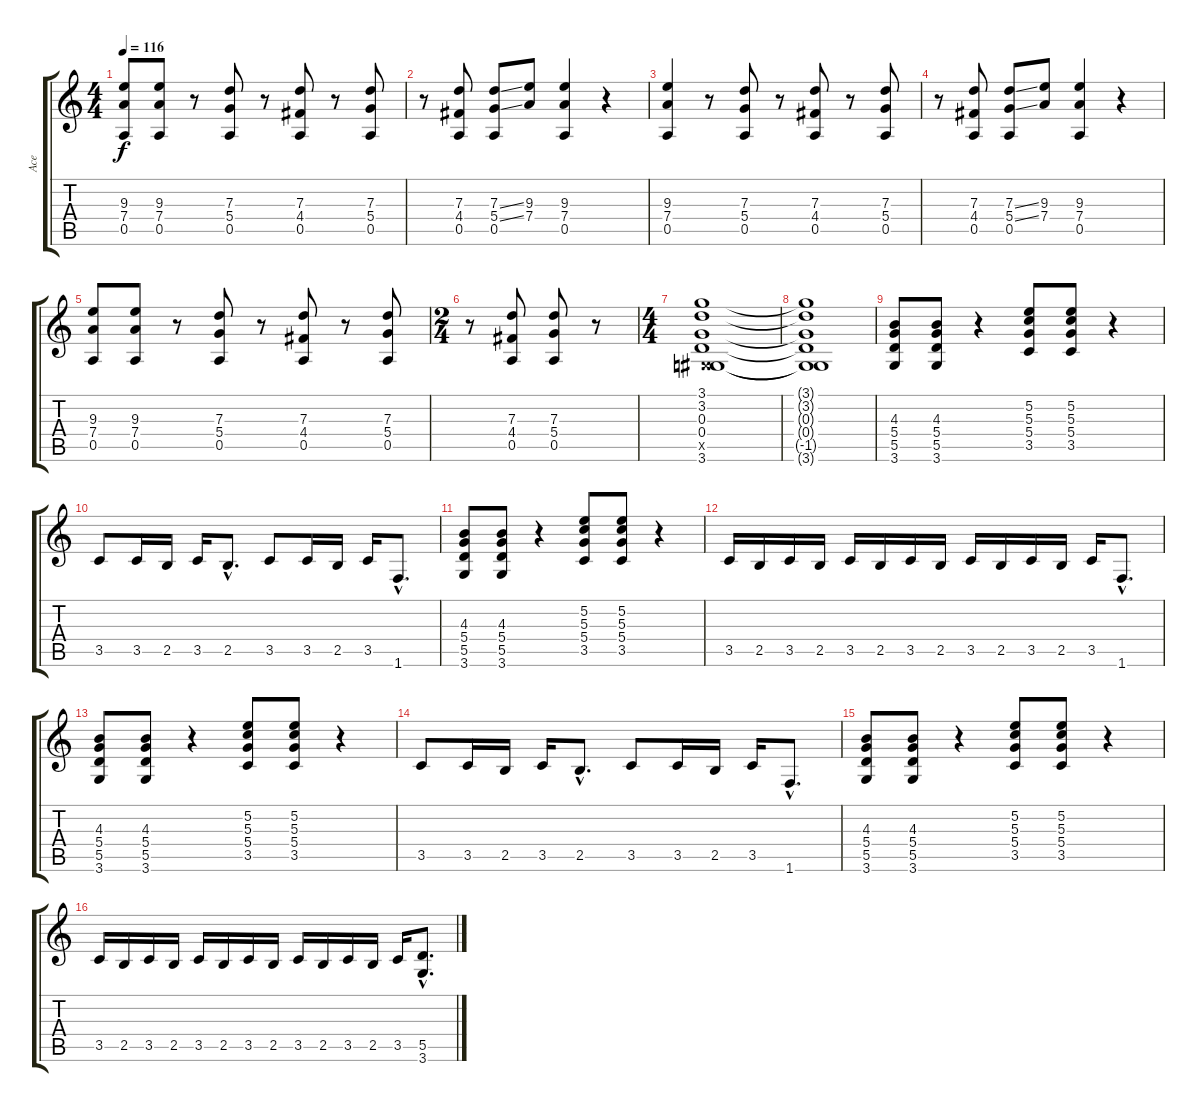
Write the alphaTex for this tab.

\track ("Ace" "Ace") {instrument overdrivenguitar}
\staff {score tabs}
\tuning (E4 B3 G3 D3 A2 E2) {hide}
\ts (4 4)
\tempo 116
\clef g2
\ks c
(9.3 7.4 0.5).8{dy f} (9.3 7.4 0.5).8 r.8 (7.3 5.4 0.5).8 r.8 (7.3 4.4 0.5).8 r.8 (7.3 5.4 0.5).8 |
r.8 (7.3 4.4 0.5).8 (7.3{ss} 5.4{ss} 0.5).8 (9.3 7.4).8 (9.3 7.4 0.5).4 r.4 |
(9.3 7.4 0.5).4 r.8 (7.3 5.4 0.5).8 r.8 (7.3 4.4 0.5).8 r.8 (7.3 5.4 0.5).8 |
r.8 (7.3 4.4 0.5).8 (7.3{ss} 5.4{ss} 0.5).8 (9.3 7.4).8 (9.3 7.4 0.5).4 r.4 |
(9.3 7.4 0.5).8 (9.3 7.4 0.5).8 r.8 (7.3 5.4 0.5).8 r.8 (7.3 4.4 0.5).8 r.8 (7.3 5.4 0.5).8 |
\ts (2 4)
r.8 (7.3 4.4 0.5).8 (7.3 5.4 0.5).8 r.8 |
\ts (4 4)
(3.1 3.2 0.3 0.4 -1.5{x} 3.6).1 |
(3.1{t} 3.2{t} 0.3{t} 0.4{t} -1.5{t} 3.6{t}).1 |
(4.3 5.4 5.5 3.6).8 (4.3 5.4 5.5 3.6).8 r.4 (5.2 5.3 5.4 3.5).8 (5.2 5.3 5.4 3.5).8 r.4 |
3.5.8 3.5.16 2.5.16 3.5.16 2.5{hac}.8{d} 3.5.8 3.5.16 2.5.16 3.5.16 1.6{hac}.8{d} |
(4.3 5.4 5.5 3.6).8 (4.3 5.4 5.5 3.6).8 r.4 (5.2 5.3 5.4 3.5).8 (5.2 5.3 5.4 3.5).8 r.4 |
3.5.16 2.5.16 3.5.16 2.5.16 3.5.16 2.5.16 3.5.16 2.5.16 3.5.16 2.5.16 3.5.16 2.5.16 3.5.16 1.6{hac}.8{d} |
(4.3 5.4 5.5 3.6).8 (4.3 5.4 5.5 3.6).8 r.4 (5.2 5.3 5.4 3.5).8 (5.2 5.3 5.4 3.5).8 r.4 |
3.5.8 3.5.16 2.5.16 3.5.16 2.5{hac}.8{d} 3.5.8 3.5.16 2.5.16 3.5.16 1.6{hac}.8{d} |
(4.3 5.4 5.5 3.6).8 (4.3 5.4 5.5 3.6).8 r.4 (5.2 5.3 5.4 3.5).8 (5.2 5.3 5.4 3.5).8 r.4 |
3.5.16 2.5.16 3.5.16 2.5.16 3.5.16 2.5.16 3.5.16 2.5.16 3.5.16 2.5.16 3.5.16 2.5.16 3.5.16 (5.5{hac} 3.6{hac}).8{d}
